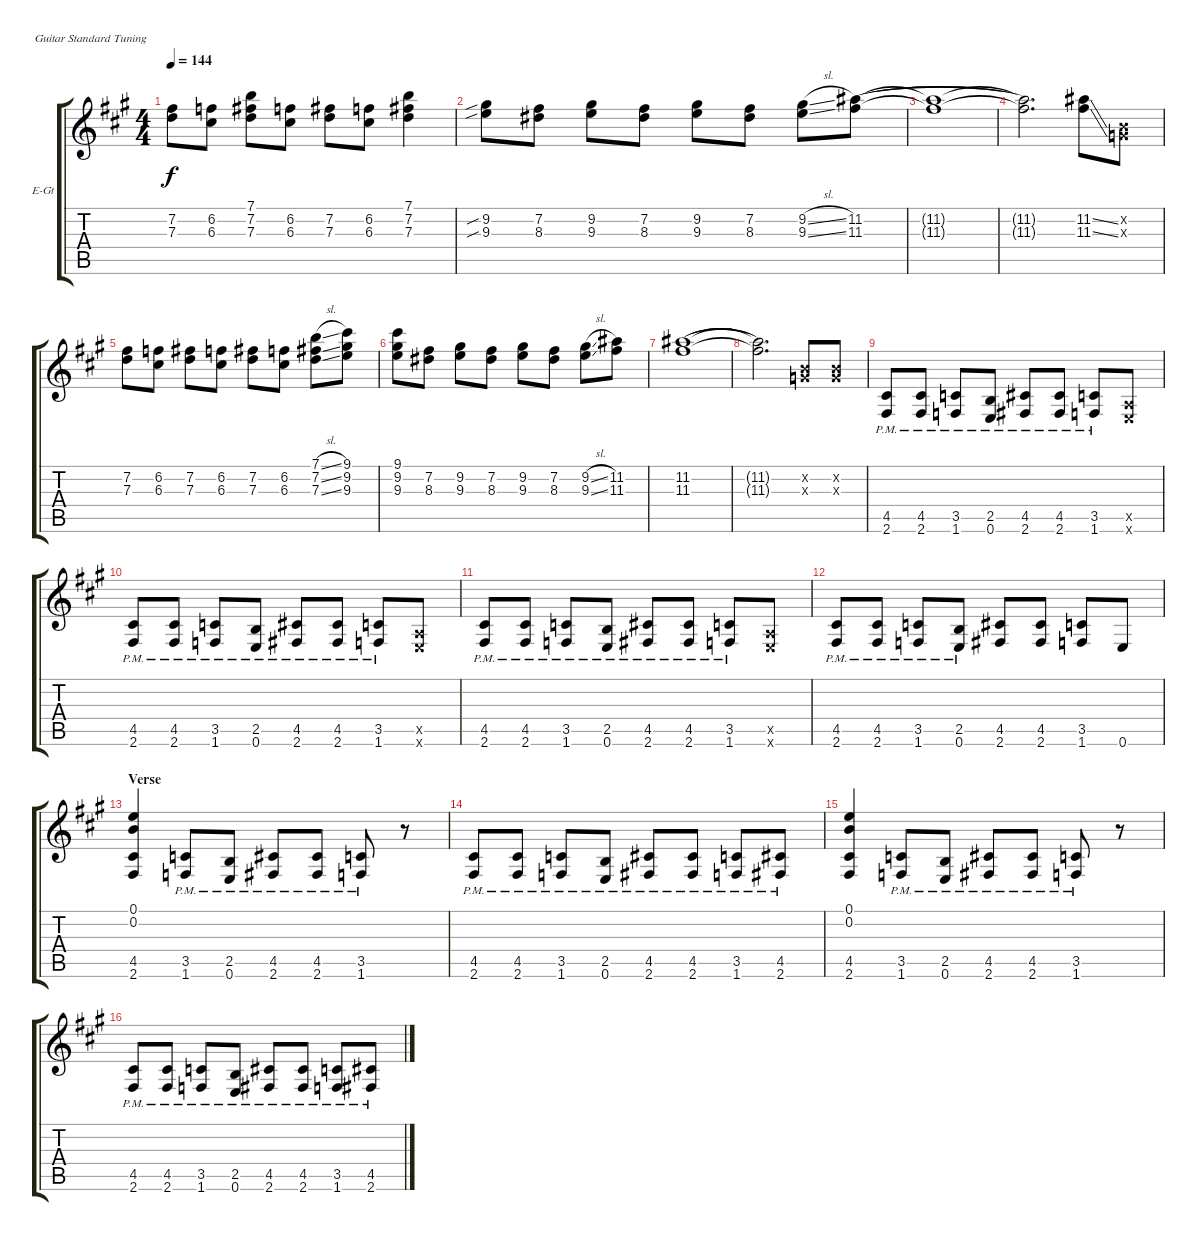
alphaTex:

\defaultSystemsLayout 4
\bracketExtendMode groupsimilarinstruments
\firstSystemTrackNameOrientation horizontal
\otherSystemsTrackNameOrientation horizontal
\track ("Electric Guitar" "E-Gt") {instrument distortionguitar}
\staff {score tabs}
\tuning (E4 B3 G3 D3 A2 E2)
\ts (4 4)
\tempo 144
\clef g2
\scale
1.07062
\ks a
(7.2 7.3).8{dy f} (6.2 6.3).8 (7.2 7.1 7.3).8 (6.3 6.2).8 (7.2 7.3).8 (6.3 6.2).8 (7.3 7.2 7.1).4 |
\scale
0.929382 (9.2{sib} 9.3{sib}).8 (7.2 8.3).8 (9.3 9.2).8 (7.2 8.3).8 (9.2 9.3).8 (7.2 8.3).8 (9.3{sl} 9.2{sl}).8 (11.2 11.3).8{legatoorigin} |
\scale
1.07062 (11.2{t} 11.3{t}).1{legatoorigin} |
\scale
0.929382 (11.2{t} 11.3{t}).2{d} (11.2{ss} 11.3{ss}).8 (0.3{x} 0.2{x}).8 |
\scale
1.07062 (7.3 7.2).8 (6.2 6.3).8 (7.2 7.3).8 (6.3 6.2).8 (7.2 7.3).8 (6.3 6.2).8 (7.3{sl} 7.2{sl} 7.1{sl}).8 (9.1 9.2 9.3).8 |
\scale
0.929382 (9.1 9.2 9.3).8 (8.3 7.2).8 (9.3 9.2).8 (8.3 7.2).8 (9.3 9.2).8 (8.3 7.2).8 (9.3{sl} 9.2{sl}).8 (11.2 11.3).8 |
\scale
1.07062 (11.2 11.3).1{legatoorigin} |
\scale
0.929382 (11.2{t} 11.3{t}).2{d} (0.2{x} 0.3{x}).8 (0.3{x} 0.2{x}).8 |
\scale
1.07062 (2.6{pm} 4.5{pm}).8 (2.6{pm} 4.5{pm}).8 (1.6{pm} 3.5{pm}).8 (0.6{pm} 2.5{pm}).8 (2.6{pm} 4.5{pm}).8 (2.6{pm} 4.5{pm}).8 (1.6{pm} 3.5{pm}).8 (0.6{x} 0.5{x}).8 |
\scale
0.929382 (2.6{pm} 4.5{pm}).8 (2.6{pm} 4.5{pm}).8 (1.6{pm} 3.5{pm}).8 (0.6{pm} 2.5{pm}).8 (2.6{pm} 4.5{pm}).8 (2.6{pm} 4.5{pm}).8 (1.6{pm} 3.5{pm}).8 (0.6{x} 0.5{x}).8 |
\scale
1.07062 (2.6{pm} 4.5{pm}).8 (2.6{pm} 4.5{pm}).8 (1.6{pm} 3.5{pm}).8 (0.6{pm} 2.5{pm}).8 (2.6{pm} 4.5{pm}).8 (2.6{pm} 4.5{pm}).8 (1.6{pm} 3.5{pm}).8 (0.6{x} 0.5{x}).8 |
\scale
0.929382 (2.6{pm} 4.5{pm}).8 (2.6{pm} 4.5{pm}).8 (1.6{pm} 3.5{pm}).8 (0.6{pm} 2.5{pm}).8 (2.6 4.5).8 (2.6 4.5).8 (1.6 3.5).8 0.6.8 |
\section ("" "Verse")
\scale
1.07062 (2.6 4.5 0.1 0.2).4 (1.6{pm} 3.5{pm}).8 (0.6{pm} 2.5{pm}).8 (2.6{pm} 4.5{pm}).8 (2.6{pm} 4.5{pm}).8 (1.6{pm} 3.5{pm}).8 r.8 |
\scale
0.929382 (2.6{pm} 4.5{pm}).8 (2.6{pm} 4.5{pm}).8 (1.6{pm} 3.5{pm}).8 (0.6{pm} 2.5{pm}).8 (2.6{pm} 4.5{pm}).8 (2.6{pm} 4.5{pm}).8 (1.6{pm} 3.5{pm}).8 (2.6{pm} 4.5{pm}).8 |
\scale
1.07062 (2.6 4.5 0.1 0.2).4 (1.6{pm} 3.5{pm}).8 (0.6{pm} 2.5{pm}).8 (2.6{pm} 4.5{pm}).8 (2.6{pm} 4.5{pm}).8 (1.6{pm} 3.5{pm}).8 r.8 |
\scale
0.929382 (2.6{pm} 4.5{pm}).8 (2.6{pm} 4.5{pm}).8 (1.6{pm} 3.5{pm}).8 (0.6{pm} 2.5{pm}).8 (2.6{pm} 4.5{pm}).8 (2.6{pm} 4.5{pm}).8 (1.6{pm} 3.5{pm}).8 (2.6{pm} 4.5{pm}).8
